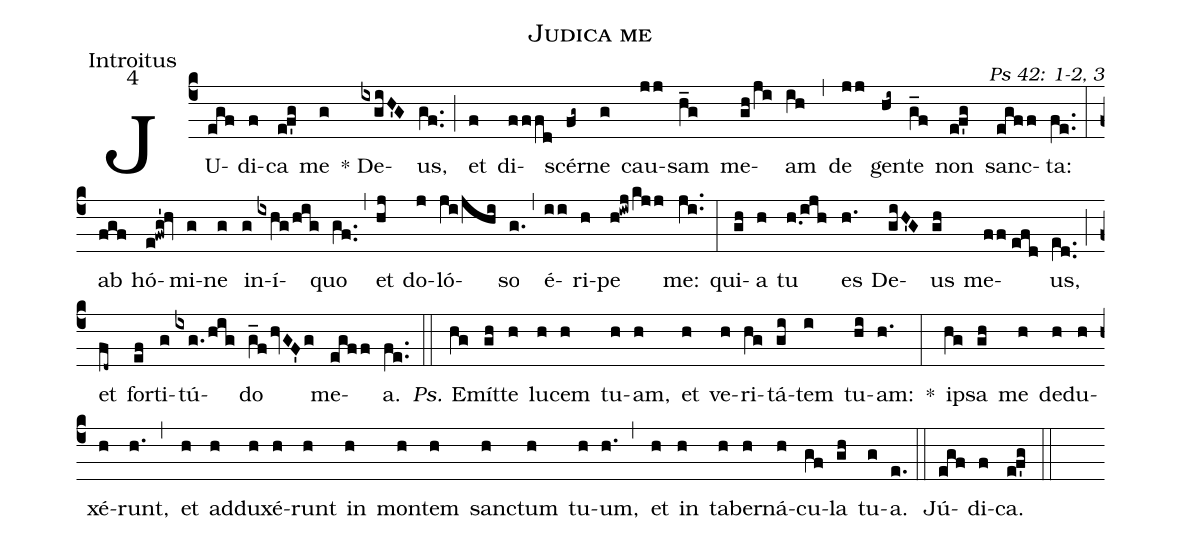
name: Judica me;
office-part: Introitus;
mode: 4;
commentary: Ps 42: 1-2, 3;
%%
(c4) JU(egf)di(f)ca(ef'g) me(g) * De(ixgiH'G)us,(gf..) (;) et(f) di(fffd)scér(fg~)ne(g) cau(jj)sam(h_g) me(gh/ji)am(ih) (,) de(jj) gen(hi~)te(g_f) non(ef'g) sanc(egff)ta:(fe..) (:)
ab(fgf) hó(e!fwg'!hv)mi(g)ne(g) in(g)í(ixhg/hig)quo(gf..) (,) et(hj) do(j)ló(ji/jhi)so(g.) (,) é(ii)ri(h)pe(h!iwj/kjj) me:(ji..) (:)
qui(gh)a(h) tu(h.0/[-0.5]ijh) es(h.) De(giH'G)us(gh) me(ff//efd)us,(e[ll:1]d..) (;) et(fd~) for(ef)ti(g)tú(ixg./hig)do(g_fhvGF'g) me(egff)a.(fe..) (::)
<i>Ps.</i> E(hg)mít(gh)te(h) lu(h)cem(h) tu(h)am,(h) et(h) ve(h)ri(hg)tá(gi)tem(i) tu(hi)am:(h.) *(:)
ip(hg)sa(gh) me(h) de(h)du(h)xé(h)runt,(h.) (,) et(h) ad(h)du(h)xé(h)runt(h) in(h) mon(h)tem(h) sanc(h)tum(h) tu(h)um,(h.) (,) et(h) in(h) ta(h)ber(h)ná(h)cu(gf)la(gh) tu(g)a.(e.) (::)
Jú(egf)di(f)ca.(ef'g) (::)
